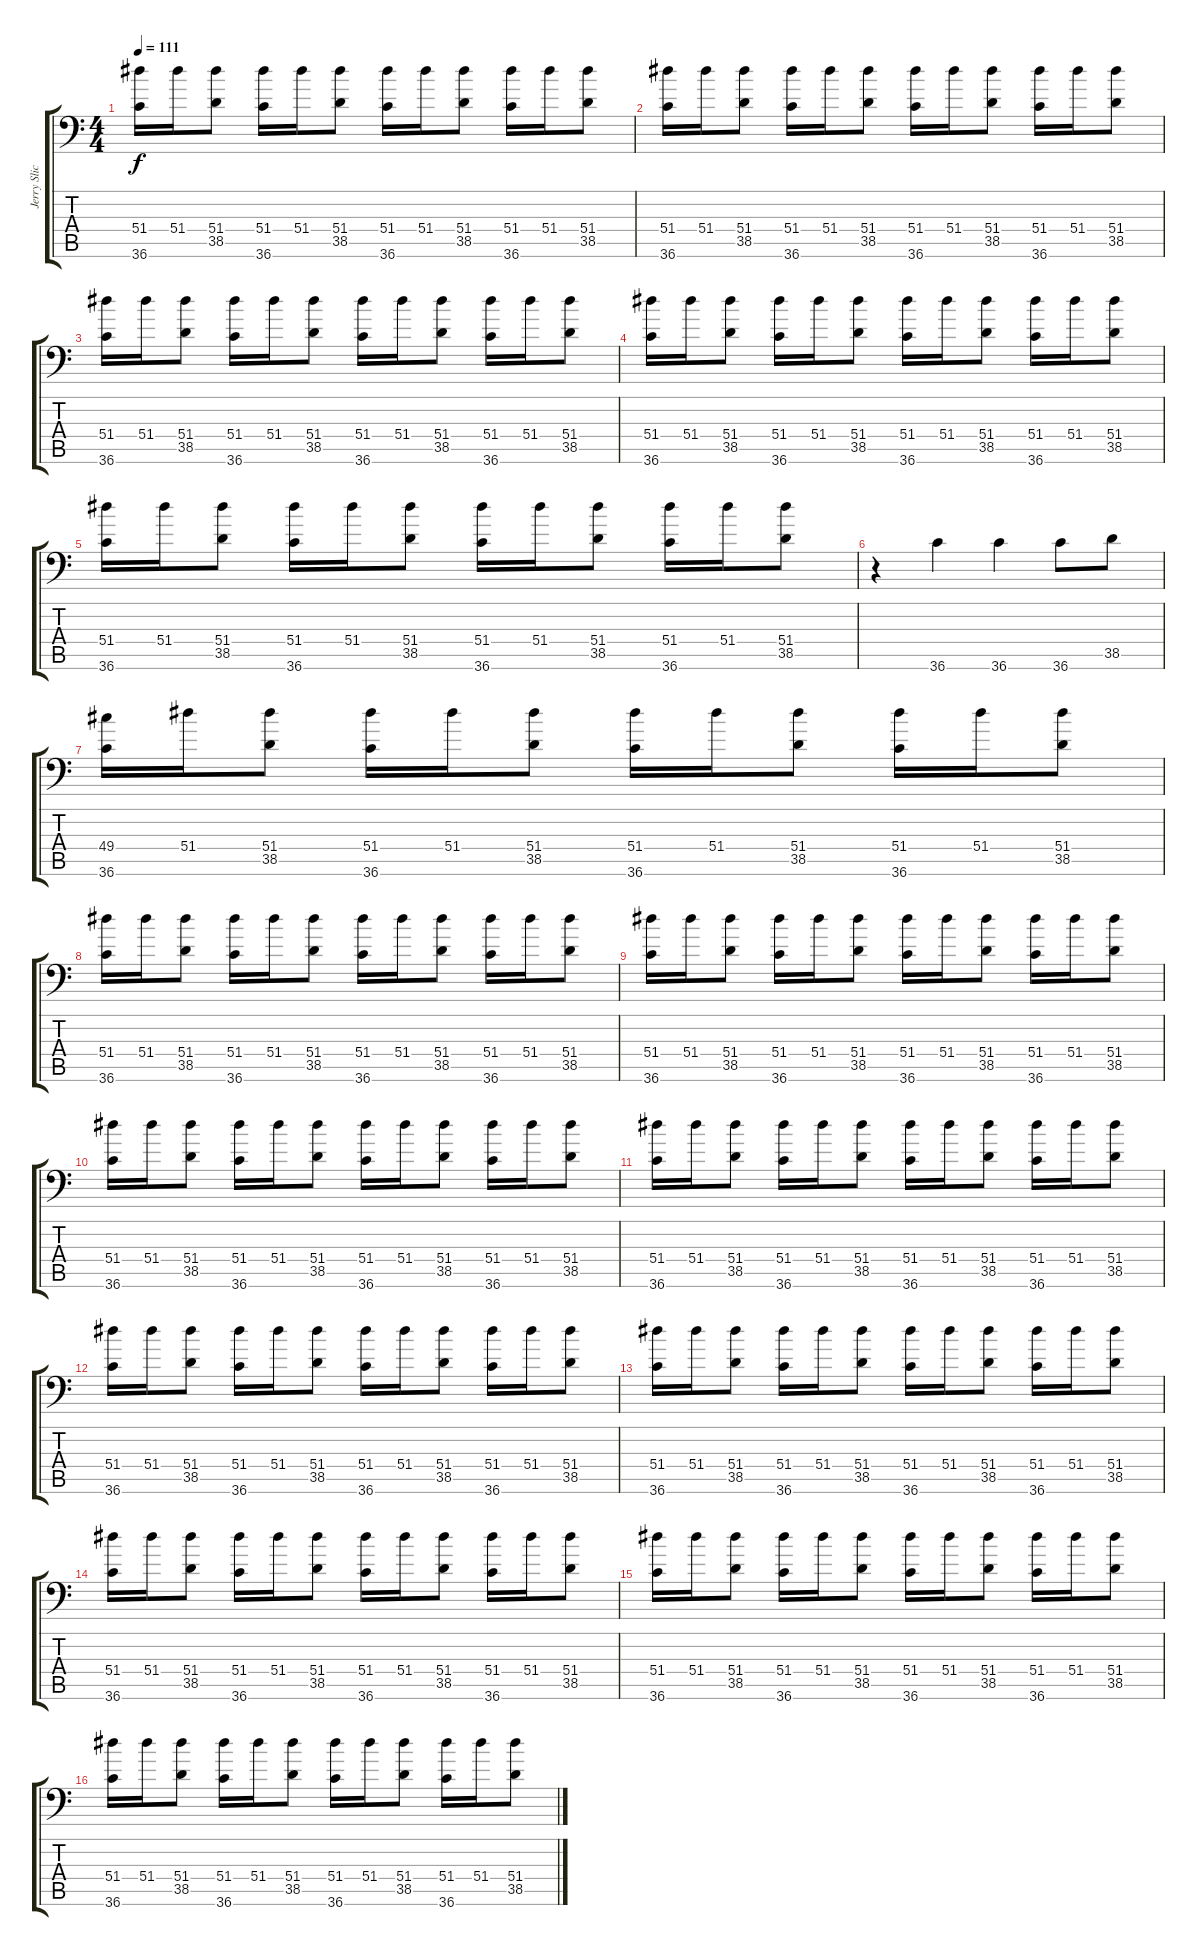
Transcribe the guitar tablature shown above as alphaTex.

\track ("Jerry Slick" "Jerry Slic") {instrument acousticgrandpiano}
\staff {score tabs}
\tuning (C-1 C-1 C-1 C-1 C-1 C-1) {hide}
\ts (4 4)
\tempo 111
\clef f4
\ks c
(51.4 36.6).16{dy f} 51.4.16 (51.4 38.5).8 (51.4 36.6).16 51.4.16 (51.4 38.5).8 (51.4 36.6).16 51.4.16 (51.4 38.5).8 (51.4 36.6).16 51.4.16 (51.4 38.5).8 |
(51.4 36.6).16 51.4.16 (51.4 38.5).8 (51.4 36.6).16 51.4.16 (51.4 38.5).8 (51.4 36.6).16 51.4.16 (51.4 38.5).8 (51.4 36.6).16 51.4.16 (51.4 38.5).8 |
(51.4 36.6).16 51.4.16 (51.4 38.5).8 (51.4 36.6).16 51.4.16 (51.4 38.5).8 (51.4 36.6).16 51.4.16 (51.4 38.5).8 (51.4 36.6).16 51.4.16 (51.4 38.5).8 |
(51.4 36.6).16 51.4.16 (51.4 38.5).8 (51.4 36.6).16 51.4.16 (51.4 38.5).8 (51.4 36.6).16 51.4.16 (51.4 38.5).8 (51.4 36.6).16 51.4.16 (51.4 38.5).8 |
(51.4 36.6).16 51.4.16 (51.4 38.5).8 (51.4 36.6).16 51.4.16 (51.4 38.5).8 (51.4 36.6).16 51.4.16 (51.4 38.5).8 (51.4 36.6).16 51.4.16 (51.4 38.5).8 |
r.4 36.6.4 36.6.4 36.6.8 38.5.8 |
(49.4 36.6).16 51.4.16 (51.4 38.5).8 (51.4 36.6).16 51.4.16 (51.4 38.5).8 (51.4 36.6).16 51.4.16 (51.4 38.5).8 (51.4 36.6).16 51.4.16 (51.4 38.5).8 |
(51.4 36.6).16 51.4.16 (51.4 38.5).8 (51.4 36.6).16 51.4.16 (51.4 38.5).8 (51.4 36.6).16 51.4.16 (51.4 38.5).8 (51.4 36.6).16 51.4.16 (51.4 38.5).8 |
(51.4 36.6).16 51.4.16 (51.4 38.5).8 (51.4 36.6).16 51.4.16 (51.4 38.5).8 (51.4 36.6).16 51.4.16 (51.4 38.5).8 (51.4 36.6).16 51.4.16 (51.4 38.5).8 |
(51.4 36.6).16 51.4.16 (51.4 38.5).8 (51.4 36.6).16 51.4.16 (51.4 38.5).8 (51.4 36.6).16 51.4.16 (51.4 38.5).8 (51.4 36.6).16 51.4.16 (51.4 38.5).8 |
(51.4 36.6).16 51.4.16 (51.4 38.5).8 (51.4 36.6).16 51.4.16 (51.4 38.5).8 (51.4 36.6).16 51.4.16 (51.4 38.5).8 (51.4 36.6).16 51.4.16 (51.4 38.5).8 |
(51.4 36.6).16 51.4.16 (51.4 38.5).8 (51.4 36.6).16 51.4.16 (51.4 38.5).8 (51.4 36.6).16 51.4.16 (51.4 38.5).8 (51.4 36.6).16 51.4.16 (51.4 38.5).8 |
(51.4 36.6).16 51.4.16 (51.4 38.5).8 (51.4 36.6).16 51.4.16 (51.4 38.5).8 (51.4 36.6).16 51.4.16 (51.4 38.5).8 (51.4 36.6).16 51.4.16 (51.4 38.5).8 |
(51.4 36.6).16 51.4.16 (51.4 38.5).8 (51.4 36.6).16 51.4.16 (51.4 38.5).8 (51.4 36.6).16 51.4.16 (51.4 38.5).8 (51.4 36.6).16 51.4.16 (51.4 38.5).8 |
(51.4 36.6).16 51.4.16 (51.4 38.5).8 (51.4 36.6).16 51.4.16 (51.4 38.5).8 (51.4 36.6).16 51.4.16 (51.4 38.5).8 (51.4 36.6).16 51.4.16 (51.4 38.5).8 |
(51.4 36.6).16 51.4.16 (51.4 38.5).8 (51.4 36.6).16 51.4.16 (51.4 38.5).8 (51.4 36.6).16 51.4.16 (51.4 38.5).8 (51.4 36.6).16 51.4.16 (51.4 38.5).8
